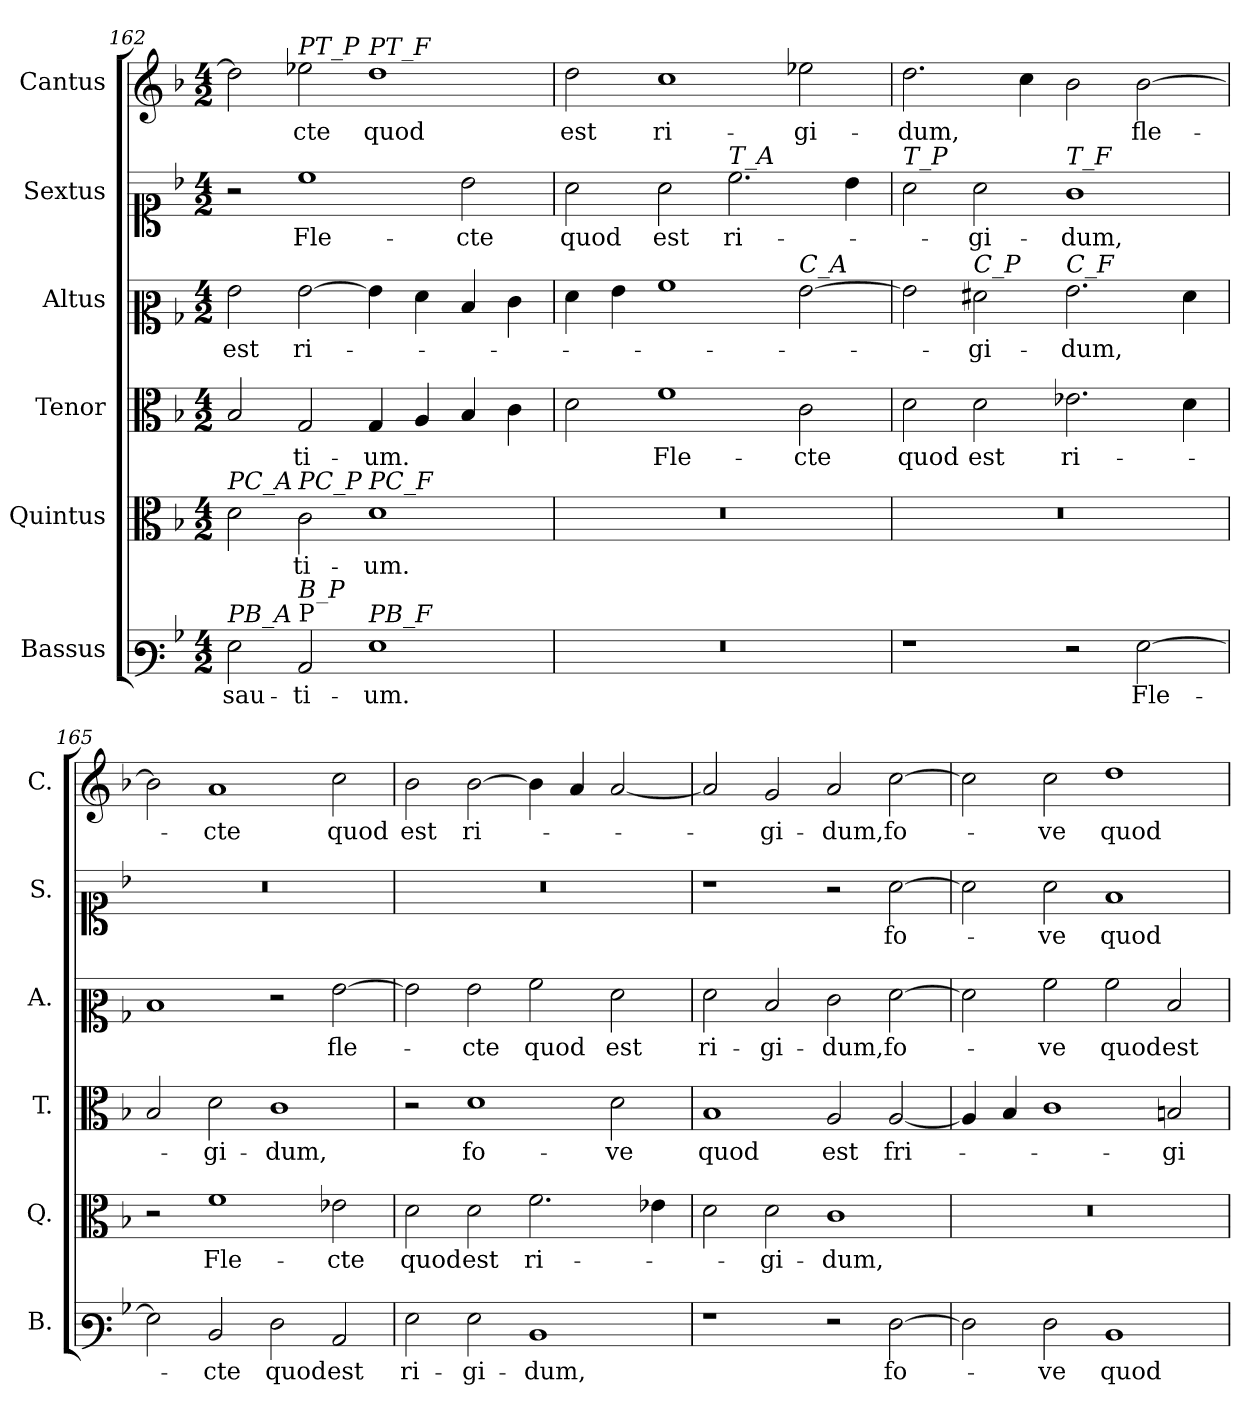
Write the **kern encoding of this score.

**kern	**text	**kern	**text	**kern	**text	**kern	**text	**kern	**text	**kern	**text
*part6	*part6	*part5	*part5	*part4	*part4	*part3	*part3	*part2	*part2	*part1	*part1
*staff6	*staff6	*staff5	*staff5	*staff4	*staff4	*staff3	*staff3	*staff2	*staff2	*staff1	*staff1
*I"Bassus	*	*I"Quintus	*	*I"Tenor	*	*I"Altus	*	*I"Sextus	*	*I"Cantus	*
*I'B.	*	*I'Q.	*	*I'T.	*	*I'A.	*	*I'S.	*	*I'C.	*
*clefF3	*	*clefC3	*	*clefC3	*	*clefC2	*	*clefC1	*	*clefG2	*
*k[b-]	*	*k[b-]	*	*k[b-]	*	*k[b-]	*	*k[b-]	*	*k[b-]	*
*M4/2	*	*M4/2	*	*M4/2	*	*M4/2	*	*M4/2	*	*M4/2	*
=162	=162	=162	=162	=162	=162	=162	=162	=162	=162	=162	=162
!	!	!LO:TX:a:i:t=PC_A	!	!	!	!	!	!	!	!	!
!LO:TX:a:i:t=PB_A	!	!	!	!	!	!	!	!	!	!	!
!	!LO:LY:b	!	!	!	!	!	!LO:LY:b	!	!	!	!
2G\	sau-	2d\	.	2B-/	.	2g\	est	2r	.	2dd\]	.
!	!	!	!	!	!	!	!	!	!	!LO:TX:a:i:t=PT_P	!
!	!	!LO:TX:a:i:t=PC_P	!	!	!	!	!	!	!	!	!
!LO:TX:a:t=P	!	!	!	!	!	!	!	!	!	!	!
!LO:TX:a:i:t=B_P	!	!	!	!	!	!	!	!	!	!	!
!	!LO:LY:b	!	!LO:LY:b	!	!LO:LY:b	!	!LO:LY:b	!	!LO:LY:b	!	!LO:LY:b
2C/	-ti-	2c\	-ti-	2G/	-ti-	[2g\	ri-	1cc	Fle-	2ee-X\	-cte
!	!	!	!	!	!	!	!	!	!	!LO:TX:a:i:t=PT_F	!
!	!	!LO:TX:a:i:t=PC_F	!	!	!	!	!	!	!	!	!
!LO:TX:a:i:t=PB_F	!	!	!	!	!	!	!	!	!	!	!
!	!LO:LY:b	!	!LO:LY:b	!	!LO:LY:b	!	!	!	!	!	!LO:LY:b
1G	-um.	1d	-um.	4G/	-um.	4g\]	.	.	.	1dd	quod
.	.	.	.	4A/	.	4f\	.	.	.	.	.
!	!	!	!	!	!	!	!	!	!LO:LY:b	!	!
.	.	.	.	4B-/	.	4d/	.	2b-\	-cte	.	.
.	.	.	.	4c\	.	4e\	.	.	.	.	.
=163	=163	=163	=163	=163	=163	=163	=163	=163	=163	=163	=163
!	!	!	!	!	!	!	!	!	!LO:LY:b	!	!LO:LY:b
0r	.	0r	.	2d\	.	4f\	.	2a\	quod	2dd\	est
.	.	.	.	.	.	4g\	.	.	.	.	.
!	!	!	!	!	!LO:LY:b	!	!	!	!LO:LY:b	!	!LO:LY:b
.	.	.	.	1f	Fle-	1a	.	2a\	est	1cc	ri-
!	!	!	!	!	!	!	!	!LO:TX:a:i:t=T_A	!	!	!
!	!	!	!	!	!	!	!	!	!LO:LY:b	!	!
.	.	.	.	.	.	.	.	2.cc\	ri-	.	.
!	!	!	!	!	!	!LO:TX:a:i:t=C_A	!	!	!	!	!
!	!	!	!	!	!LO:LY:b	!	!	!	!	!	!LO:LY:b
.	.	.	.	2c\	-cte	[2g\	.	.	.	2ee-X\	-gi-
.	.	.	.	.	.	.	.	4b-\	.	.	.
=164	=164	=164	=164	=164	=164	=164	=164	=164	=164	=164	=164
!	!	!	!	!	!	!	!	!LO:TX:a:i:t=T_P	!	!	!
!	!	!	!	!	!LO:LY:b	!	!	!	!	!	!LO:LY:b
1r	.	0r	.	2d\	quod	2g\]	.	2a\	.	2.dd\	-dum,
!	!	!	!	!	!	!LO:TX:a:i:t=C_P	!	!	!	!	!
!	!	!	!	!	!LO:LY:b	!	!LO:LY:b	!	!LO:LY:b	!	!
.	.	.	.	2d\	est	2f#X\	-gi-	2a\	-gi-	.	.
.	.	.	.	.	.	.	.	.	.	4cc\	.
!	!	!	!	!	!	!	!	!LO:TX:a:i:t=T_F	!	!	!
!	!	!	!	!	!	!LO:TX:a:i:t=C_F	!	!	!	!	!
!	!	!	!	!	!LO:LY:b	!	!LO:LY:b	!	!LO:LY:b	!	!
2r	.	.	.	2.e-X\	ri-	2.g\	-dum,	1g	-dum,	2b-\	.
!	!LO:LY:b	!	!	!	!	!	!	!	!	!	!LO:LY:b
[2G\	Fle-	.	.	.	.	.	.	.	.	[2b-\	fle-
.	.	.	.	4d\	.	4f#\	.	.	.	.	.
=165	=165	=165	=165	=165	=165	=165	=165	=165	=165	=165	=165
2G\]	.	2r	.	2B-/	.	1d	.	0r	.	2b-\]	.
!	!LO:LY:b	!	!LO:LY:b	!	!LO:LY:b	!	!	!	!	!	!LO:LY:b
2D/	-cte	1f	Fle-	2d\	-gi-	.	.	.	.	1a	-cte
!	!LO:LY:b	!	!	!	!LO:LY:b	!	!	!	!	!	!
2F\	quod	.	.	1c	-dum,	2r	.	.	.	.	.
!	!LO:LY:b	!	!LO:LY:b	!	!	!	!LO:LY:b	!	!	!	!LO:LY:b
2C/	est	2e-X\	-cte	.	.	[2g\	fle-	.	.	2cc\	quod
=166	=166	=166	=166	=166	=166	=166	=166	=166	=166	=166	=166
!	!LO:LY:b	!	!LO:LY:b	!	!	!	!	!	!	!	!LO:LY:b
2G\	ri-	2d\	quod	2r	.	2g\]	.	0r	.	2b-\	est
!	!LO:LY:b	!	!LO:LY:b	!	!LO:LY:b	!	!LO:LY:b	!	!	!	!LO:LY:b
2G\	-gi-	2d\	est	1d	fo-	2g\	-cte	.	.	[2b-\	ri-
!	!LO:LY:b	!	!LO:LY:b	!	!	!	!LO:LY:b	!	!	!	!
1D	-dum,	2.f\	ri-	.	.	2a\	quod	.	.	4b-\]	.
.	.	.	.	.	.	.	.	.	.	4a/	.
!	!	!	!	!	!LO:LY:b	!	!LO:LY:b	!	!	!	!
.	.	.	.	2d\	-ve	2f\	est	.	.	[2a/	.
.	.	4e-X\	.	.	.	.	.	.	.	.	.
=167	=167	=167	=167	=167	=167	=167	=167	=167	=167	=167	=167
!	!	!	!	!	!LO:LY:b	!	!LO:LY:b	!	!	!	!
1r	.	2d\	.	1B-	quod	2f\	ri-	1r	.	2a/]	.
!	!	!	!LO:LY:b	!	!	!	!LO:LY:b	!	!	!	!LO:LY:b
.	.	2d\	gi-	.	.	2d/	-gi-	.	.	2g/	-gi-
!	!	!	!LO:LY:b	!	!LO:LY:b	!	!LO:LY:b	!	!	!	!LO:LY:b
2r	.	1c	-dum,	2A/	est	2e\	-dum,	2r	.	2a/	-dum,
!	!LO:LY:b	!	!	!	!LO:LY:b	!	!LO:LY:b	!	!LO:LY:b	!	!LO:LY:b
[2F\	fo-	.	.	[2A/	fri-	[2f\	fo-	[2a\	fo-	[2cc\	fo-
=168	=168	=168	=168	=168	=168	=168	=168	=168	=168	=168	=168
2F\]	.	0r	.	4A/]	.	2f\]	.	2a\]	.	2cc\]	.
.	.	.	.	4B-/	.	.	.	.	.	.	.
!	!LO:LY:b	!	!	!	!	!	!LO:LY:b	!	!LO:LY:b	!	!LO:LY:b
2F\	-ve	.	.	1c	.	2a\	-ve	2a\	-ve	2cc\	-ve
!	!LO:LY:b	!	!	!	!	!	!LO:LY:b	!	!LO:LY:b	!	!LO:LY:b
1D	quod	.	.	.	.	2a\	quod	1f	quod	1dd	quod
!	!	!	!	!	!LO:LY:b	!	!LO:LY:b	!	!	!	!
.	.	.	.	2Bn/	-gi-	2d/	est	.	.	.	.
=	=	=	=	=	=	=	=	=	=	=	=
*-	*-	*-	*-	*-	*-	*-	*-	*-	*-	*-	*-
